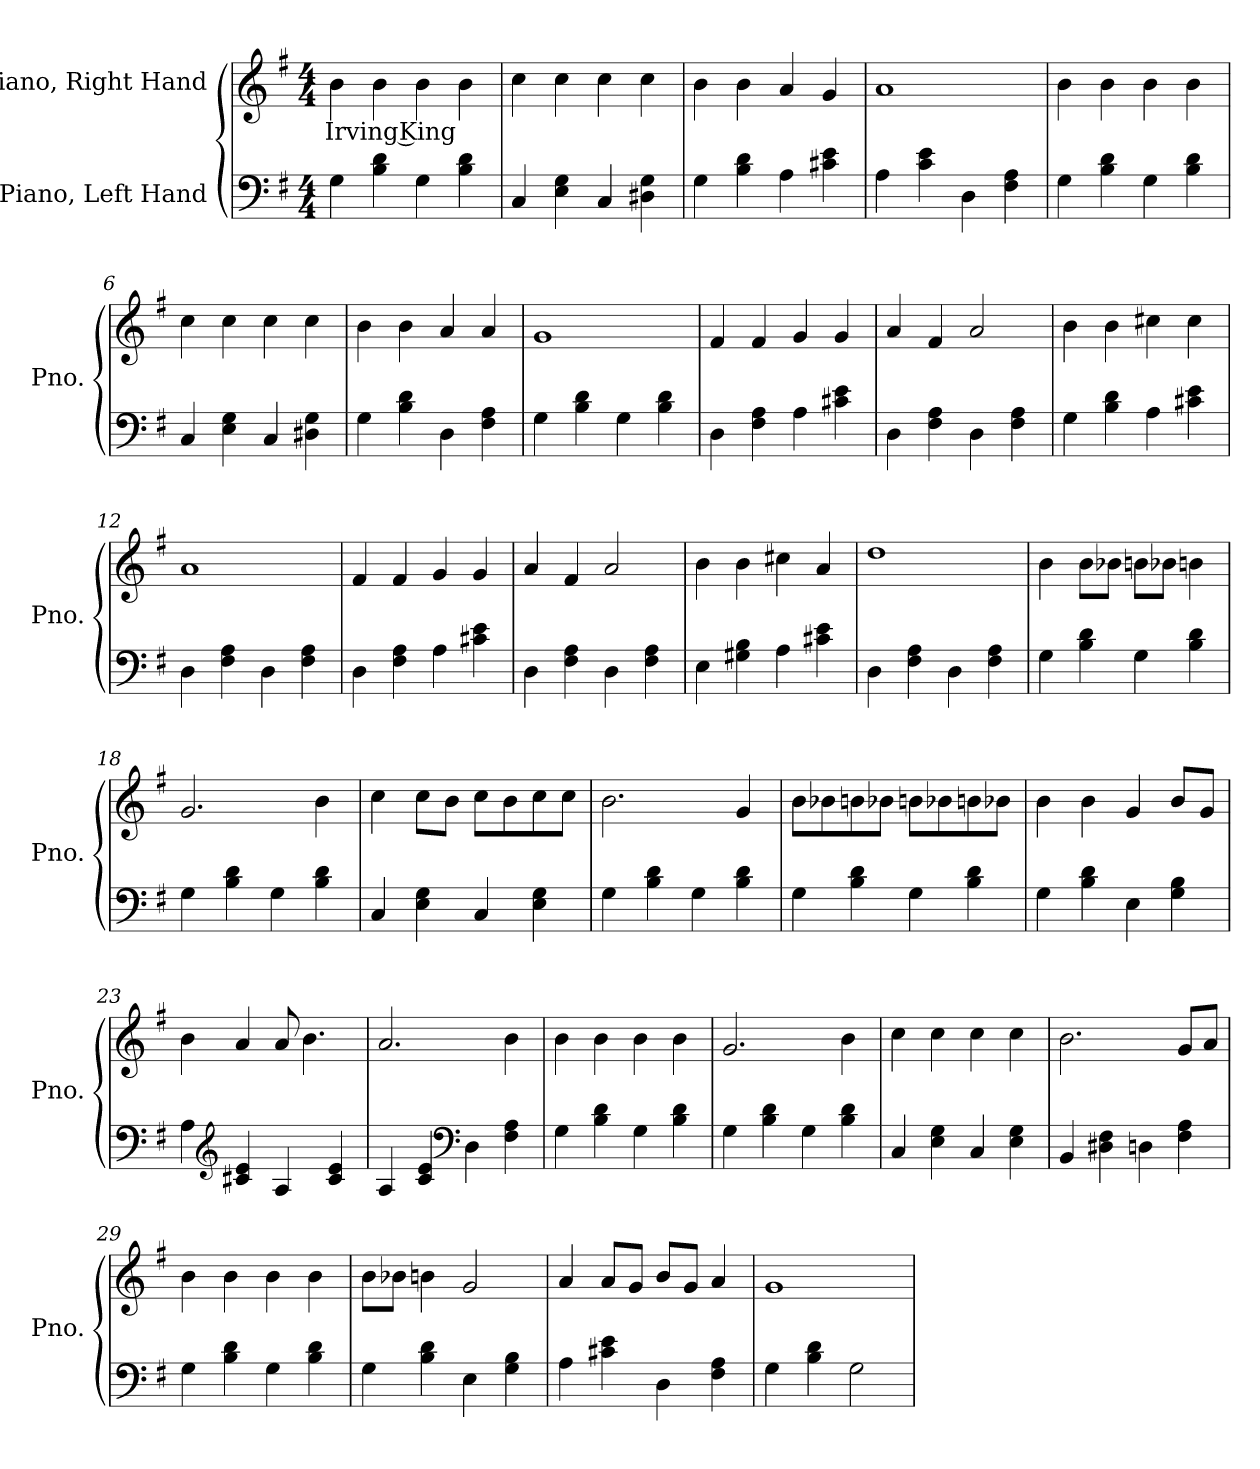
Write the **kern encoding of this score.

**kern	**kern	**text
*part2	*part1	*part1
*staff2	*staff1	*staff1
*I"Piano, Left Hand	*I"Piano, Right Hand	*
*I'Pno.	*I'Pno.	*
*clefF4	*clefG2	*
*k[f#]	*k[f#]	*
*M4/4	*M4/4	*
*MM110	*MM110	*
=1	=1	=1
!	!	!LO:LY:b
4G\	4b\	Irving King
4B\ 4d\	4b\	.
4G\	4b\	.
4B\ 4d\	4b\	.
=2	=2	=2
4C/	4cc\	.
4E\ 4G\	4cc\	.
4C/	4cc\	.
4D#X\ 4G\	4cc\	.
=3	=3	=3
4G\	4b\	.
4B\ 4d\	4b\	.
4A\	4a/	.
4c#X\ 4e\	4g/	.
=4	=4	=4
4A\	1a	.
4c\ 4e\	.	.
4D\	.	.
4F#\ 4A\	.	.
=5	=5	=5
4G\	4b\	.
4B\ 4d\	4b\	.
4G\	4b\	.
4B\ 4d\	4b\	.
!!LO:LB:g=z
=6	=6	=6
4C/	4cc\	.
4E\ 4G\	4cc\	.
4C/	4cc\	.
4D#X\ 4G\	4cc\	.
=7	=7	=7
4G\	4b\	.
4B\ 4d\	4b\	.
4D\	4a/	.
4F#\ 4A\	4a/	.
=8	=8	=8
4G\	1g	.
4B\ 4d\	.	.
4G\	.	.
4B\ 4d\	.	.
=9	=9	=9
4D\	4f#/	.
4F#\ 4A\	4f#/	.
4A\	4g/	.
4c#X\ 4e\	4g/	.
=10	=10	=10
4D\	4a/	.
4F#\ 4A\	4f#/	.
4D\	2a/	.
4F#\ 4A\	.	.
=11	=11	=11
4G\	4b\	.
4B\ 4d\	4b\	.
4A\	4cc#X\	.
4c#X\ 4e\	4cc#\	.
=12	=12	=12
4D\	1a	.
4F#\ 4A\	.	.
4D\	.	.
4F#\ 4A\	.	.
!!LO:LB:g=z
=13	=13	=13
4D\	4f#/	.
4F#\ 4A\	4f#/	.
4A\	4g/	.
4c#X\ 4e\	4g/	.
=14	=14	=14
4D\	4a/	.
4F#\ 4A\	4f#/	.
4D\	2a/	.
4F#\ 4A\	.	.
=15	=15	=15
4E\	4b\	.
4G#X\ 4B\	4b\	.
4A\	4cc#X\	.
4c#X\ 4e\	4a/	.
=16	=16	=16
4D\	1dd	.
4F#\ 4A\	.	.
4D\	.	.
4F#\ 4A\	.	.
=17	=17	=17
4G\	4b\	.
4B\ 4d\	8b\L	.
.	8b-X\J	.
4G\	8bn\L	.
.	8b-X\J	.
4B\ 4d\	4bn\	.
=18	=18	=18
4G\	2.g/	.
4B\ 4d\	.	.
4G\	.	.
4B\ 4d\	4b\	.
!!LO:LB:g=z
=19	=19	=19
4C/	4cc\	.
4E\ 4G\	8cc\L	.
.	8b\J	.
4C/	8cc\L	.
.	8b\	.
4E\ 4G\	8cc\	.
.	8cc\J	.
=20	=20	=20
4G\	2.b\	.
4B\ 4d\	.	.
4G\	.	.
4B\ 4d\	4g/	.
=21	=21	=21
4G\	8b\L	.
.	8b-X\	.
4B\ 4d\	8bn\	.
.	8b-X\J	.
4G\	8bn\L	.
.	8b-X\	.
4B\ 4d\	8bn\	.
.	8b-X\J	.
=22	=22	=22
4G\	4b\	.
4B\ 4d\	4b\	.
4E\	4g/	.
4G\ 4B\	8b/L	.
.	8g/J	.
=23	=23	=23
4A\	4b\	.
*clefG2	*	*
4c#X/ 4e/	4a/	.
4A/	8a/	.
.	4.b\	.
4c#/ 4e/	.	.
!!LO:LB:g=z
=24	=24	=24
4A/	2.a/	.
4c/ 4e/	.	.
*clefF4	*	*
4D\	.	.
4F#\ 4A\	4b\	.
=25	=25	=25
4G\	4b\	.
4B\ 4d\	4b\	.
4G\	4b\	.
4B\ 4d\	4b\	.
=26	=26	=26
4G\	2.g/	.
4B\ 4d\	.	.
4G\	.	.
4B\ 4d\	4b\	.
=27	=27	=27
4C/	4cc\	.
4E\ 4G\	4cc\	.
4C/	4cc\	.
4E\ 4G\	4cc\	.
=28	=28	=28
4BB/	2.b\	.
4D#X\ 4F#\	.	.
4Dn\	.	.
4F#\ 4A\	8g/L	.
.	8a/J	.
=29	=29	=29
4G\	4b\	.
4B\ 4d\	4b\	.
4G\	4b\	.
4B\ 4d\	4b\	.
=30	=30	=30
4G\	8b\L	.
.	8b-X\J	.
4B\ 4d\	4bn\	.
4E\	2g/	.
4G\ 4B\	.	.
!!LO:LB:g=z
=31	=31	=31
4A\	4a/	.
4c#X\ 4e\	8a/L	.
.	8g/J	.
4D\	8b/L	.
.	8g/J	.
4F#\ 4A\	4a/	.
=32	=32	=32
4G\	1g	.
4B\ 4d\	.	.
2G\	.	.
=	=	=
*-	*-	*-
